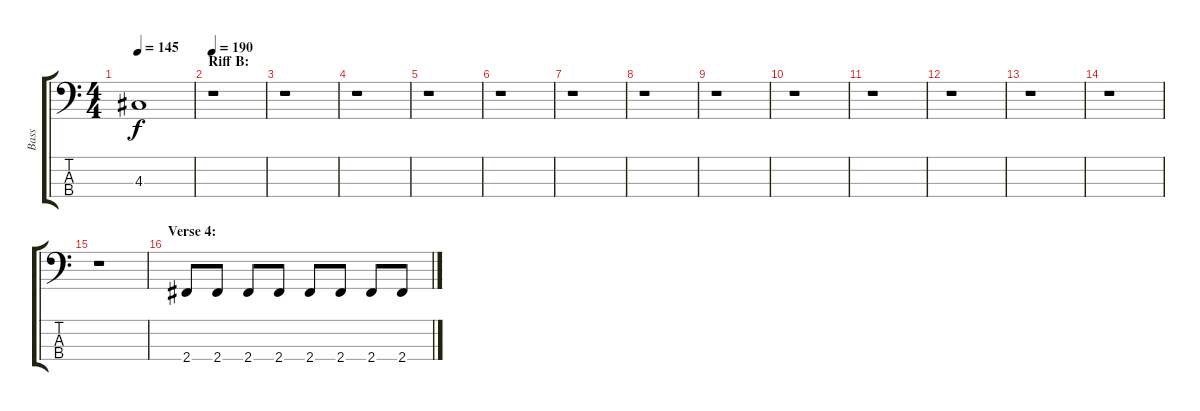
\track ("Bass" "Bass") {instrument electricbasspick}
\staff {score tabs}
\tuning (G2 D2 A1 E1) {hide}
\ts (4 4)
\tempo 145
\clef f4
\ks c
4.3{t}.1{dy f} |
\section ("" "Riff B:")
\tempo 190
r.1 |
r.1 |
r.1 |
r.1 |
r.1 |
r.1 |
r.1 |
r.1 |
r.1 |
r.1 |
r.1 |
r.1 |
r.1 |
r.1 |
\section ("" "Verse 4:")
2.4.8 2.4.8 2.4.8 2.4.8 2.4.8 2.4.8 2.4.8 2.4.8
